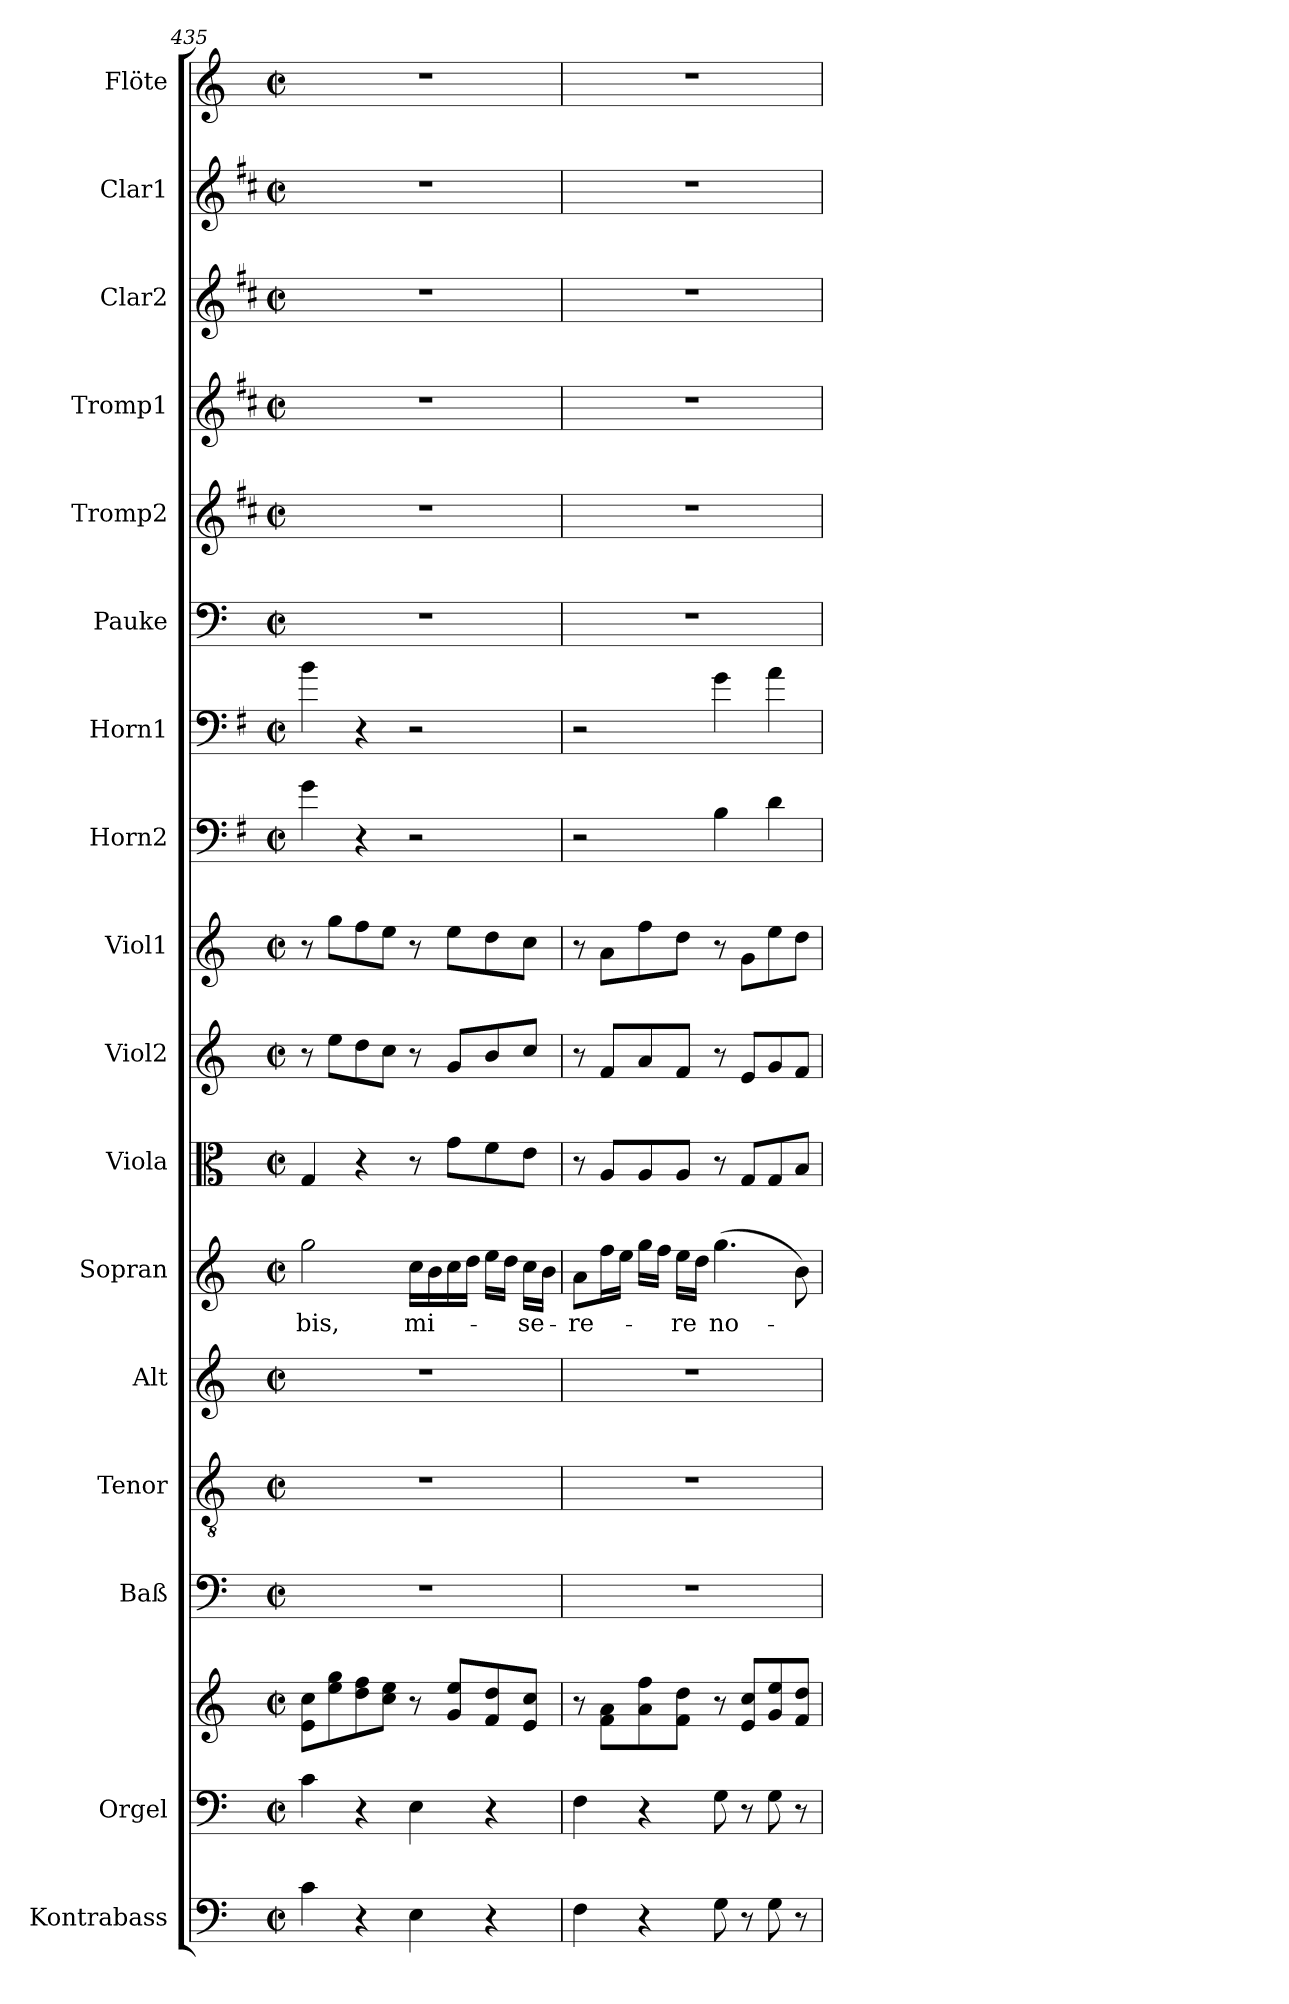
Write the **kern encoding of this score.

**kern	**kern	**kern	**kern	**kern	**kern	**kern	**text	**kern	**kern	**kern	**kern	**kern	**kern	**kern	**kern	**kern	**kern	**kern
*part17	*part16	*part16	*part15	*part14	*part13	*part12	*part12	*part11	*part10	*part9	*part8	*part7	*part6	*part5	*part4	*part3	*part2	*part1
*staff18	*staff17	*staff16	*staff15	*staff14	*staff13	*staff12	*staff12	*staff11	*staff10	*staff9	*staff8	*staff7	*staff6	*staff5	*staff4	*staff3	*staff2	*staff1
*I"Kontrabass	*I"Orgel	*	*I"Baß	*I"Tenor	*I"Alt	*I"Sopran	*	*I"Viola	*I"Viol2	*I"Viol1	*I"Horn2	*I"Horn1	*I"Pauke	*I"Tromp2	*I"Tromp1	*I"Clar2	*I"Clar1	*I"Flöte
*I'Kb	*	*	*I'B	*I'T	*I'A	*I'S	*	*I'Vla	*I'Vl2	*I'Vl1	*I'Hr2	*I'Hr1	*I'Pk	*I'Tr2	*I'Tr1	*I'Cl2	*I'Cl1	*I'Fl
*clefF4	*clefF4	*clefG2	*clefF4	*clefGv2	*clefG2	*clefG2	*	*clefC3	*clefG2	*clefG2	*clefF4	*clefF4	*clefF4	*clefG2	*clefG2	*clefG2	*clefG2	*clefG2
*ITrd7c12	*	*	*	*	*	*	*	*	*	*	*ITrd4c7	*ITrd4c7	*	*ITrd1c2	*ITrd1c2	*ITrd1c2	*ITrd1c2	*
*k[]	*k[]	*k[]	*k[]	*k[]	*k[]	*k[]	*	*k[]	*k[]	*k[]	*k[]	*k[]	*k[]	*k[]	*k[]	*k[]	*k[]	*k[]
*C:	*C:	*C:	*C:	*C:	*C:	*C:	*	*C:	*C:	*C:	*C:	*C:	*C:	*C:	*C:	*C:	*C:	*C:
*M2/2	*M2/2	*M2/2	*M2/2	*M2/2	*M2/2	*M2/2	*	*M2/2	*M2/2	*M2/2	*M2/2	*M2/2	*M2/2	*M2/2	*M2/2	*M2/2	*M2/2	*M2/2
*met(c|)	*met(c|)	*met(c|)	*met(c|)	*met(c|)	*met(c|)	*met(c|)	*	*met(c|)	*met(c|)	*met(c|)	*met(c|)	*met(c|)	*met(c|)	*met(c|)	*met(c|)	*met(c|)	*met(c|)	*met(c|)
=435	=435	=435	=435	=435	=435	=435	=435	=435	=435	=435	=435	=435	=435	=435	=435	=435	=435	=435
!	!	!	!	!	!	!	!LO:LY:b	!	!	!	!	!	!	!	!	!	!	!
4C\	4c\	8e\ 8cc\L	1r	1r	1r	2gg\	-bis,	4G/	8r	8r	4c\	4e\	1r	1r	1r	1r	1r	1r
.	.	8ee\ 8gg\	.	.	.	.	.	.	8ee\L	8gg\L	.	.	.	.	.	.	.	.
4r	4r	8dd\ 8ff\	.	.	.	.	.	4r	8dd\	8ff\	4r	4r	.	.	.	.	.	.
.	.	8cc\ 8ee\J	.	.	.	.	.	.	8cc\J	8ee\J	.	.	.	.	.	.	.	.
!	!	!	!	!	!	!	!LO:LY:b	!	!	!	!	!	!	!	!	!	!	!
4EE\	4E\	8r	.	.	.	16cc\LL	mi-	8r	8r	8r	2r	2r	.	.	.	.	.	.
.	.	.	.	.	.	16b\	.	.	.	.	.	.	.	.	.	.	.	.
.	.	8g/ 8ee/L	.	.	.	16cc\	.	8g\L	8g/L	8ee\L	.	.	.	.	.	.	.	.
.	.	.	.	.	.	16dd\JJ	.	.	.	.	.	.	.	.	.	.	.	.
4r	4r	8f/ 8dd/	.	.	.	16ee\LL	.	8f\	8b/	8dd\	.	.	.	.	.	.	.	.
.	.	.	.	.	.	16dd\JJ	.	.	.	.	.	.	.	.	.	.	.	.
!	!	!	!	!	!	!	!LO:LY:b	!	!	!	!	!	!	!	!	!	!	!
.	.	8e/ 8cc/J	.	.	.	16cc\LL	-se-	8e\J	8cc/J	8cc\J	.	.	.	.	.	.	.	.
.	.	.	.	.	.	16b\JJ	.	.	.	.	.	.	.	.	.	.	.	.
=436	=436	=436	=436	=436	=436	=436	=436	=436	=436	=436	=436	=436	=436	=436	=436	=436	=436	=436
!	!	!	!	!	!	!	!LO:LY:b	!	!	!	!	!	!	!	!	!	!	!
4FF\	4F\	8r	1r	1r	1r	8a\L	-re-	8r	8r	8r	2r	2r	1r	1r	1r	1r	1r	1r
.	.	8f\ 8a\L	.	.	.	16ff\L	.	8A/L	8f/L	8a\L	.	.	.	.	.	.	.	.
.	.	.	.	.	.	16ee\JJ	.	.	.	.	.	.	.	.	.	.	.	.
4r	4r	8a\ 8ff\	.	.	.	16gg\LL	.	8A/	8a/	8ff\	.	.	.	.	.	.	.	.
.	.	.	.	.	.	16ff\JJ	.	.	.	.	.	.	.	.	.	.	.	.
!	!	!	!	!	!	!	!LO:LY:b	!	!	!	!	!	!	!	!	!	!	!
.	.	8f\ 8dd\J	.	.	.	16ee\LL	-re	8A/J	8f/J	8dd\J	.	.	.	.	.	.	.	.
.	.	.	.	.	.	16dd\JJ	.	.	.	.	.	.	.	.	.	.	.	.
!	!	!	!	!	!	!	!LO:LY:b	!	!	!	!	!	!	!	!	!	!	!
8GG\	8G\	8r	.	.	.	(>4.gg\	no-	8r	8r	8r	4E\	4c\	.	.	.	.	.	.
8r	8r	8e/ 8cc/L	.	.	.	.	.	8G/L	8e/L	8g\L	.	.	.	.	.	.	.	.
8GG\	8G\	8g/ 8ee/	.	.	.	.	.	8G/	8g/	8ee\	4G\	4d\	.	.	.	.	.	.
8r	8r	8f/ 8dd/J	.	.	.	8b\)	.	8B/J	8f/J	8dd\J	.	.	.	.	.	.	.	.
=	=	=	=	=	=	=	=	=	=	=	=	=	=	=	=	=	=	=
*-	*-	*-	*-	*-	*-	*-	*-	*-	*-	*-	*-	*-	*-	*-	*-	*-	*-	*-
